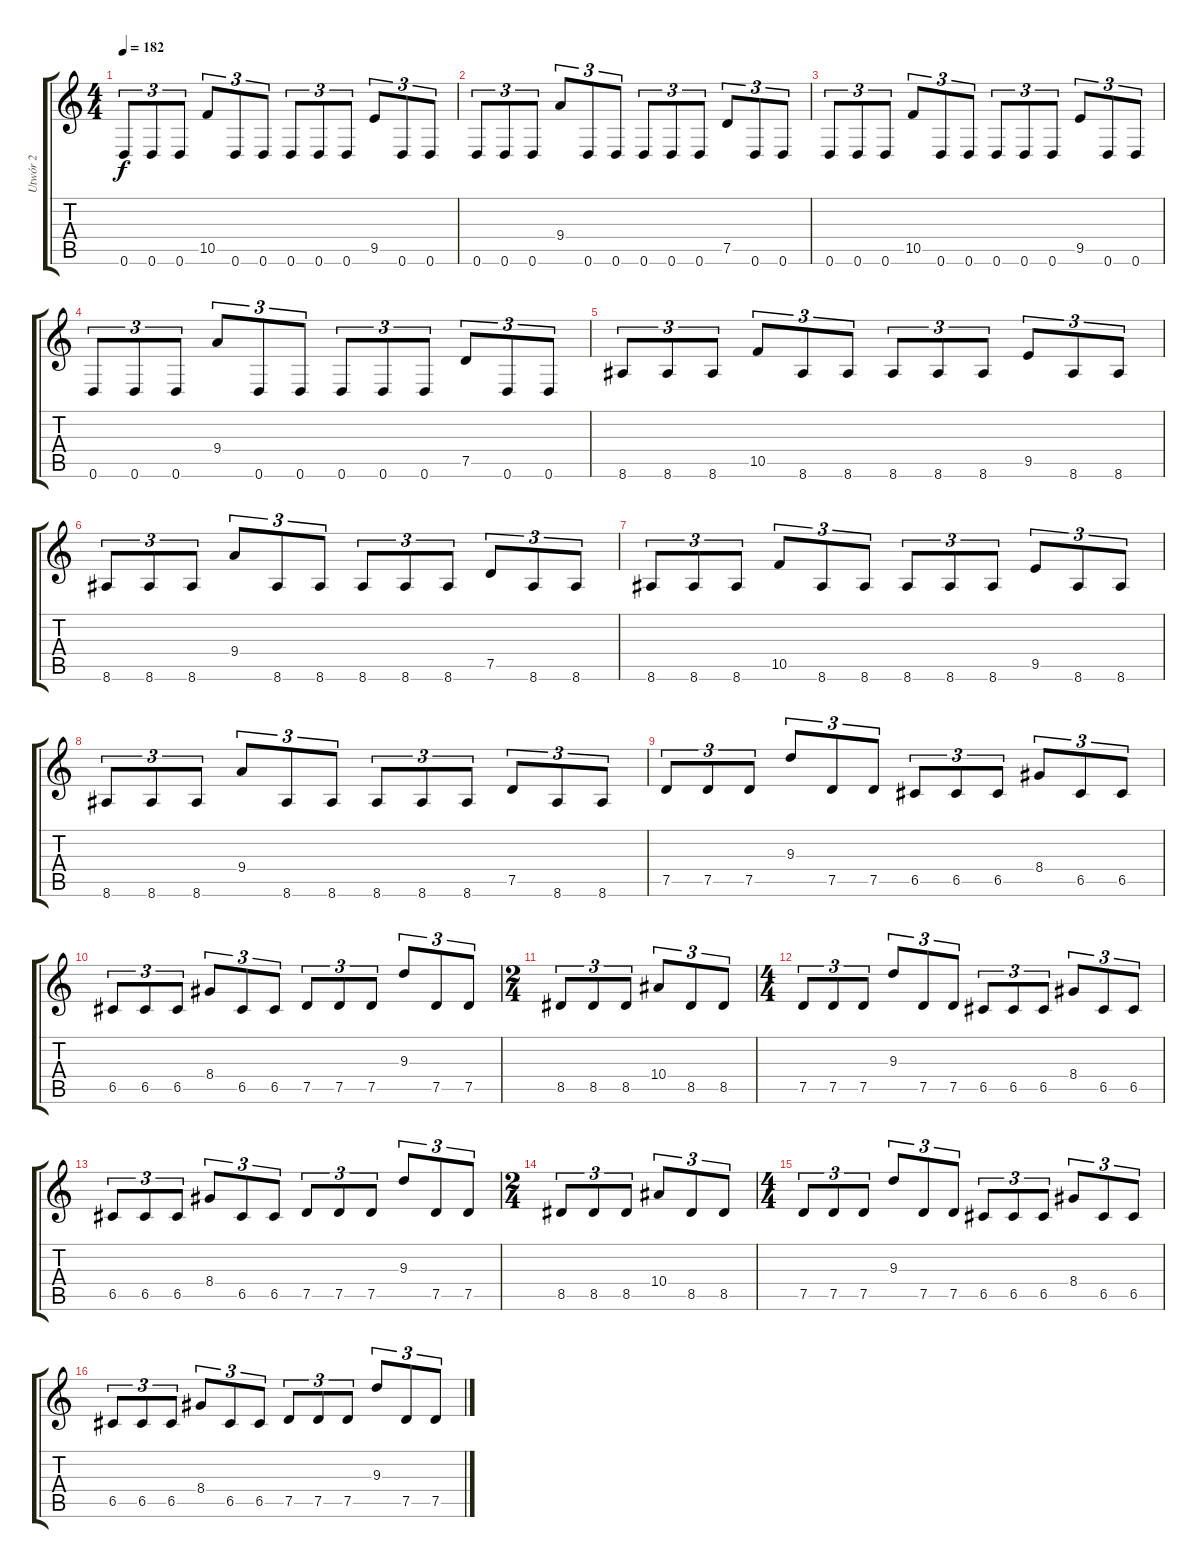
\track ("Utwór 2" "Utwór 2") {instrument distortionguitar}
\staff {score tabs}
\tuning (D4 A3 F3 C3 G2 D2) {hide}
\ts (4 4)
\tempo 182
\clef g2
\ks c
0.6.8{tu (3 2) dy f} 0.6.8{tu (3 2)} 0.6.8{tu (3 2)} 10.5.8{tu (3 2)} 0.6.8{tu (3 2)} 0.6.8{tu (3 2)} 0.6.8{tu (3 2)} 0.6.8{tu (3 2)} 0.6.8{tu (3 2)} 9.5.8{tu (3 2)} 0.6.8{tu (3 2)} 0.6.8{tu (3 2)} |
0.6.8{tu (3 2)} 0.6.8{tu (3 2)} 0.6.8{tu (3 2)} 9.4.8{tu (3 2)} 0.6.8{tu (3 2)} 0.6.8{tu (3 2)} 0.6.8{tu (3 2)} 0.6.8{tu (3 2)} 0.6.8{tu (3 2)} 7.5.8{tu (3 2)} 0.6.8{tu (3 2)} 0.6.8{tu (3 2)} |
0.6.8{tu (3 2)} 0.6.8{tu (3 2)} 0.6.8{tu (3 2)} 10.5.8{tu (3 2)} 0.6.8{tu (3 2)} 0.6.8{tu (3 2)} 0.6.8{tu (3 2)} 0.6.8{tu (3 2)} 0.6.8{tu (3 2)} 9.5.8{tu (3 2)} 0.6.8{tu (3 2)} 0.6.8{tu (3 2)} |
0.6.8{tu (3 2)} 0.6.8{tu (3 2)} 0.6.8{tu (3 2)} 9.4.8{tu (3 2)} 0.6.8{tu (3 2)} 0.6.8{tu (3 2)} 0.6.8{tu (3 2)} 0.6.8{tu (3 2)} 0.6.8{tu (3 2)} 7.5.8{tu (3 2)} 0.6.8{tu (3 2)} 0.6.8{tu (3 2)} |
8.6.8{tu (3 2)} 8.6.8{tu (3 2)} 8.6.8{tu (3 2)} 10.5.8{tu (3 2)} 8.6.8{tu (3 2)} 8.6.8{tu (3 2)} 8.6.8{tu (3 2)} 8.6.8{tu (3 2)} 8.6.8{tu (3 2)} 9.5.8{tu (3 2)} 8.6.8{tu (3 2)} 8.6.8{tu (3 2)} |
8.6.8{tu (3 2)} 8.6.8{tu (3 2)} 8.6.8{tu (3 2)} 9.4.8{tu (3 2)} 8.6.8{tu (3 2)} 8.6.8{tu (3 2)} 8.6.8{tu (3 2)} 8.6.8{tu (3 2)} 8.6.8{tu (3 2)} 7.5.8{tu (3 2)} 8.6.8{tu (3 2)} 8.6.8{tu (3 2)} |
8.6.8{tu (3 2)} 8.6.8{tu (3 2)} 8.6.8{tu (3 2)} 10.5.8{tu (3 2)} 8.6.8{tu (3 2)} 8.6.8{tu (3 2)} 8.6.8{tu (3 2)} 8.6.8{tu (3 2)} 8.6.8{tu (3 2)} 9.5.8{tu (3 2)} 8.6.8{tu (3 2)} 8.6.8{tu (3 2)} |
8.6.8{tu (3 2)} 8.6.8{tu (3 2)} 8.6.8{tu (3 2)} 9.4.8{tu (3 2)} 8.6.8{tu (3 2)} 8.6.8{tu (3 2)} 8.6.8{tu (3 2)} 8.6.8{tu (3 2)} 8.6.8{tu (3 2)} 7.5.8{tu (3 2)} 8.6.8{tu (3 2)} 8.6.8{tu (3 2)} |
7.5.8{tu (3 2)} 7.5.8{tu (3 2)} 7.5.8{tu (3 2)} 9.3.8{tu (3 2)} 7.5.8{tu (3 2)} 7.5.8{tu (3 2)} 6.5.8{tu (3 2)} 6.5.8{tu (3 2)} 6.5.8{tu (3 2)} 8.4.8{tu (3 2)} 6.5.8{tu (3 2)} 6.5.8{tu (3 2)} |
6.5.8{tu (3 2)} 6.5.8{tu (3 2)} 6.5.8{tu (3 2)} 8.4.8{tu (3 2)} 6.5.8{tu (3 2)} 6.5.8{tu (3 2)} 7.5.8{tu (3 2)} 7.5.8{tu (3 2)} 7.5.8{tu (3 2)} 9.3.8{tu (3 2)} 7.5.8{tu (3 2)} 7.5.8{tu (3 2)} |
\ts (2 4)
8.5.8{tu (3 2)} 8.5.8{tu (3 2)} 8.5.8{tu (3 2)} 10.4.8{tu (3 2)} 8.5.8{tu (3 2)} 8.5.8{tu (3 2)} |
\ts (4 4)
7.5.8{tu (3 2)} 7.5.8{tu (3 2)} 7.5.8{tu (3 2)} 9.3.8{tu (3 2)} 7.5.8{tu (3 2)} 7.5.8{tu (3 2)} 6.5.8{tu (3 2)} 6.5.8{tu (3 2)} 6.5.8{tu (3 2)} 8.4.8{tu (3 2)} 6.5.8{tu (3 2)} 6.5.8{tu (3 2)} |
6.5.8{tu (3 2)} 6.5.8{tu (3 2)} 6.5.8{tu (3 2)} 8.4.8{tu (3 2)} 6.5.8{tu (3 2)} 6.5.8{tu (3 2)} 7.5.8{tu (3 2)} 7.5.8{tu (3 2)} 7.5.8{tu (3 2)} 9.3.8{tu (3 2)} 7.5.8{tu (3 2)} 7.5.8{tu (3 2)} |
\ts (2 4)
8.5.8{tu (3 2)} 8.5.8{tu (3 2)} 8.5.8{tu (3 2)} 10.4.8{tu (3 2)} 8.5.8{tu (3 2)} 8.5.8{tu (3 2)} |
\ts (4 4)
7.5.8{tu (3 2)} 7.5.8{tu (3 2)} 7.5.8{tu (3 2)} 9.3.8{tu (3 2)} 7.5.8{tu (3 2)} 7.5.8{tu (3 2)} 6.5.8{tu (3 2)} 6.5.8{tu (3 2)} 6.5.8{tu (3 2)} 8.4.8{tu (3 2)} 6.5.8{tu (3 2)} 6.5.8{tu (3 2)} |
6.5.8{tu (3 2)} 6.5.8{tu (3 2)} 6.5.8{tu (3 2)} 8.4.8{tu (3 2)} 6.5.8{tu (3 2)} 6.5.8{tu (3 2)} 7.5.8{tu (3 2)} 7.5.8{tu (3 2)} 7.5.8{tu (3 2)} 9.3.8{tu (3 2)} 7.5.8{tu (3 2)} 7.5.8{tu (3 2)}
